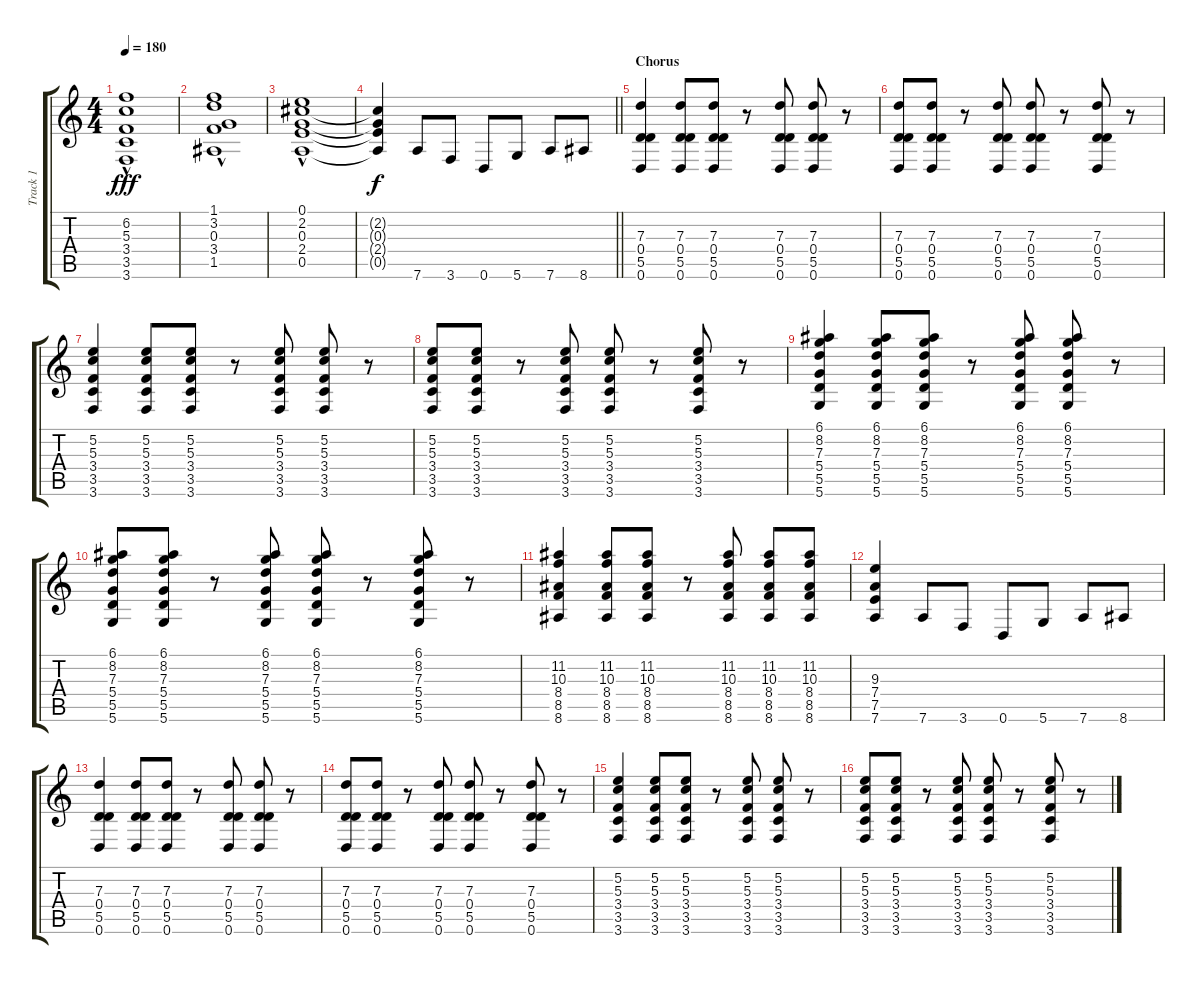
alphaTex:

\track ("Track 1" "Track 1") {instrument distortionguitar}
\staff {score tabs}
\tuning (E4 B3 G3 D3 A2 D2) {hide}
\ts (4 4)
\tempo 180
\clef g2
\ks c
(6.2 5.3{hac} 3.4{hac} 3.5{hac} 3.6{hac}).1{dy fff} |
(1.1{hac} 3.2{hac} 0.3{hac} 3.4{hac} 1.5{hac}).1 |
(0.1{hac} 2.2{hac} 0.3{hac} 2.4{hac} 0.5{hac}).1 |
\barLineRight lightlight
(2.2{t} 0.3{t} 2.4{t} 0.5{t}).4{dy f} 7.6.8{instrument distortionguitar} 3.6.8 0.6.8 5.6.8 7.6.8 8.6.8 |
\section ("" "Chorus")
(7.3 0.4 5.5 0.6).4 (7.3 0.4 5.5 0.6).8 (7.3 0.4 5.5 0.6).8 r.8 (7.3 0.4 5.5 0.6).8 (7.3 0.4 5.5 0.6).8 r.8 |
(7.3 0.4 5.5 0.6).8 (7.3 0.4 5.5 0.6).8 r.8 (7.3 0.4 5.5 0.6).8 (7.3 0.4 5.5 0.6).8 r.8 (7.3 0.4 5.5 0.6).8 r.8 |
(5.2 5.3 3.4 3.5 3.6).4 (5.2 5.3 3.4 3.5 3.6).8 (5.2 5.3 3.4 3.5 3.6).8 r.8 (5.2 5.3 3.4 3.5 3.6).8 (5.2 5.3 3.4 3.5 3.6).8 r.8 |
(5.2 5.3 3.4 3.5 3.6).8 (5.2 5.3 3.4 3.5 3.6).8 r.8 (5.2 5.3 3.4 3.5 3.6).8 (5.2 5.3 3.4 3.5 3.6).8 r.8 (5.2 5.3 3.4 3.5 3.6).8 r.8 |
(6.1 8.2 7.3 5.4 5.5 5.6).4 (6.1 8.2 7.3 5.4 5.5 5.6).8 (6.1 8.2 7.3 5.4 5.5 5.6).8 r.8 (6.1 8.2 7.3 5.4 5.5 5.6).8 (6.1 8.2 7.3 5.4 5.5 5.6).8 r.8 |
(6.1 8.2 7.3 5.4 5.5 5.6).8 (6.1 8.2 7.3 5.4 5.5 5.6).8 r.8 (6.1 8.2 7.3 5.4 5.5 5.6).8 (6.1 8.2 7.3 5.4 5.5 5.6).8 r.8 (6.1 8.2 7.3 5.4 5.5 5.6).8 r.8 |
(11.2 10.3 8.4 8.5 8.6).4 (11.2 10.3 8.4 8.5 8.6).8 (11.2 10.3 8.4 8.5 8.6).8 r.8 (11.2 10.3 8.4 8.5 8.6).8 (11.2 10.3 8.4 8.5 8.6).8 (11.2 10.3 8.4 8.5 8.6).8 |
(9.3 7.4 7.5 7.6).4 7.6.8 3.6.8 0.6.8 5.6.8 7.6.8 8.6.8 |
(7.3 0.4 5.5 0.6).4 (7.3 0.4 5.5 0.6).8 (7.3 0.4 5.5 0.6).8 r.8 (7.3 0.4 5.5 0.6).8 (7.3 0.4 5.5 0.6).8 r.8 |
(7.3 0.4 5.5 0.6).8 (7.3 0.4 5.5 0.6).8 r.8 (7.3 0.4 5.5 0.6).8 (7.3 0.4 5.5 0.6).8 r.8 (7.3 0.4 5.5 0.6).8 r.8 |
(5.2 5.3 3.4 3.5 3.6).4 (5.2 5.3 3.4 3.5 3.6).8 (5.2 5.3 3.4 3.5 3.6).8 r.8 (5.2 5.3 3.4 3.5 3.6).8 (5.2 5.3 3.4 3.5 3.6).8 r.8 |
(5.2 5.3 3.4 3.5 3.6).8 (5.2 5.3 3.4 3.5 3.6).8 r.8 (5.2 5.3 3.4 3.5 3.6).8 (5.2 5.3 3.4 3.5 3.6).8 r.8 (5.2 5.3 3.4 3.5 3.6).8 r.8
